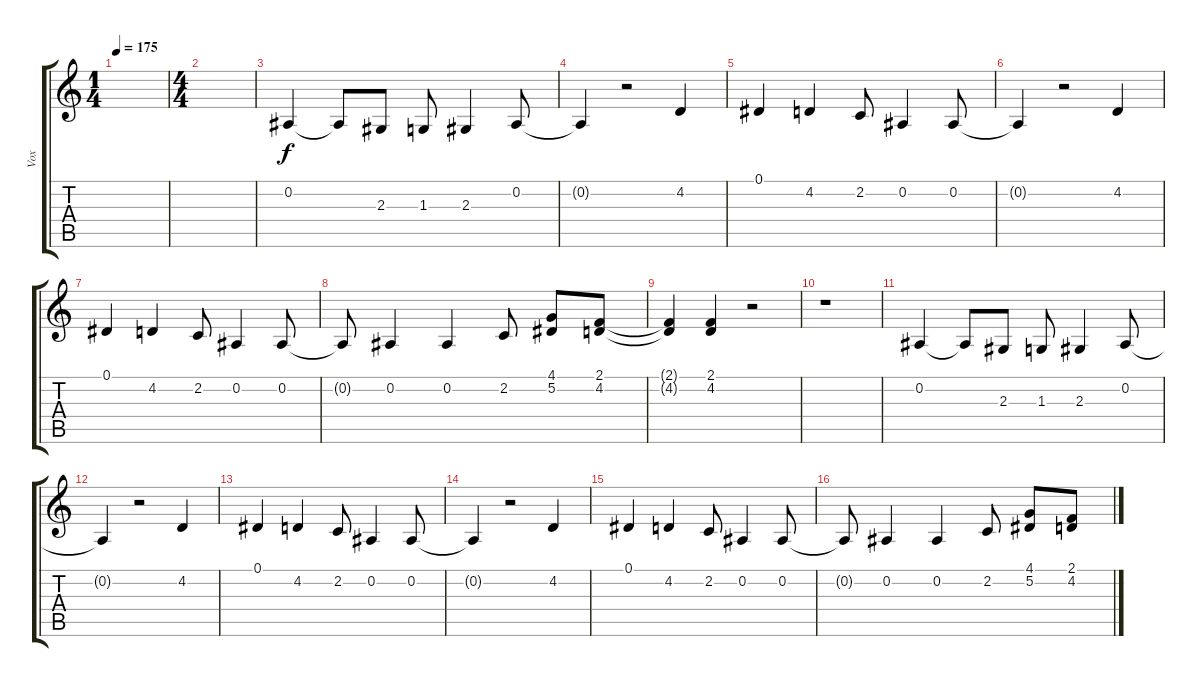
\track ("Vox" "Vox") {instrument tenorsax}
\staff {score tabs}
\tuning (Eb4 Bb3 Gb3 Db3 Ab2 Eb2) {hide}
\ts (1 4)
\tempo 175
\clef g2
\ks c
|
\ts (4 4)
|
0.2.4 0.2{t}.8 2.3.8 1.3.8 2.3.4 0.2.8 |
0.2{t}.4 r.2 4.2.4 |
0.1.4 4.2.4 2.2.8 0.2.4 0.2.8 |
0.2{t}.4 r.2 4.2.4 |
0.1.4 4.2.4 2.2.8 0.2.4 0.2.8 |
0.2{t}.8 0.2.4 0.2.4 2.2.8 (4.1 5.2).8 (2.1 4.2).8 |
(2.1{t} 4.2{t}).4 (2.1 4.2).4 r.2 |
r.1 |
0.2.4 0.2{t}.8 2.3.8 1.3.8 2.3.4 0.2.8 |
0.2{t}.4 r.2 4.2.4 |
0.1.4 4.2.4 2.2.8 0.2.4 0.2.8 |
0.2{t}.4 r.2 4.2.4 |
0.1.4 4.2.4 2.2.8 0.2.4 0.2.8 |
0.2{t}.8 0.2.4 0.2.4 2.2.8 (4.1 5.2).8 (2.1 4.2).8
